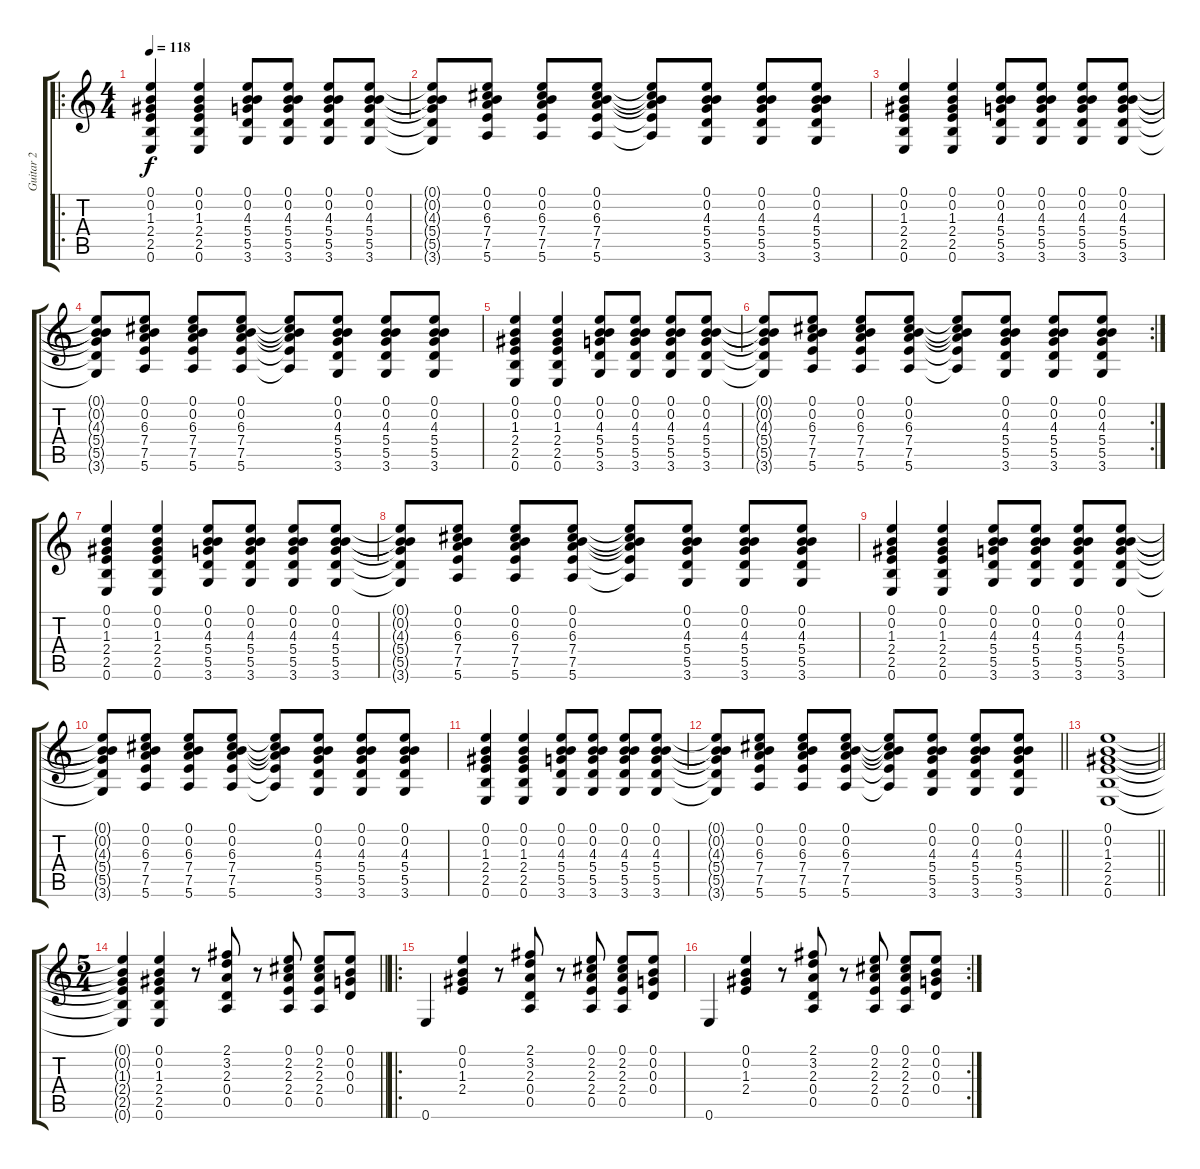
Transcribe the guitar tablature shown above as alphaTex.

\track ("Guitar 2" "Guitar 2") {instrument overdrivenguitar}
\staff {score tabs}
\tuning (E4 B3 G3 D3 A2 E2) {hide}
\ro
\ts (4 4)
\tempo 118
\clef g2
\ks c
(0.1 0.2 1.3 2.4 2.5 0.6).4{dy f} (0.1 0.2 1.3 2.4 2.5 0.6).4 (0.1 0.2 4.3 5.4 5.5 3.6).8 (0.1 0.2 4.3 5.4 5.5 3.6).8 (0.1 0.2 4.3 5.4 5.5 3.6).8 (0.1 0.2 4.3 5.4 5.5 3.6).8 |
(0.1{t} 0.2{t} 4.3{t} 5.4{t} 5.5{t} 3.6{t}).8 (0.1 0.2 6.3 7.4 7.5 5.6).8 (0.1 0.2 6.3 7.4 7.5 5.6).8 (0.1 0.2 6.3 7.4 7.5 5.6).8 (0.1{t} 0.2{t} 6.3{t} 7.4{t} 7.5{t} 5.6{t}).8 (0.1 0.2 4.3 5.4 5.5 3.6).8 (0.1 0.2 4.3 5.4 5.5 3.6).8 (0.1 0.2 4.3 5.4 5.5 3.6).8 |
(0.1 0.2 1.3 2.4 2.5 0.6).4 (0.1 0.2 1.3 2.4 2.5 0.6).4 (0.1 0.2 4.3 5.4 5.5 3.6).8 (0.1 0.2 4.3 5.4 5.5 3.6).8 (0.1 0.2 4.3 5.4 5.5 3.6).8 (0.1 0.2 4.3 5.4 5.5 3.6).8 |
(0.1{t} 0.2{t} 4.3{t} 5.4{t} 5.5{t} 3.6{t}).8 (0.1 0.2 6.3 7.4 7.5 5.6).8 (0.1 0.2 6.3 7.4 7.5 5.6).8 (0.1 0.2 6.3 7.4 7.5 5.6).8 (0.1{t} 0.2{t} 6.3{t} 7.4{t} 7.5{t} 5.6{t}).8 (0.1 0.2 4.3 5.4 5.5 3.6).8 (0.1 0.2 4.3 5.4 5.5 3.6).8 (0.1 0.2 4.3 5.4 5.5 3.6).8 |
(0.1 0.2 1.3 2.4 2.5 0.6).4 (0.1 0.2 1.3 2.4 2.5 0.6).4 (0.1 0.2 4.3 5.4 5.5 3.6).8 (0.1 0.2 4.3 5.4 5.5 3.6).8 (0.1 0.2 4.3 5.4 5.5 3.6).8 (0.1 0.2 4.3 5.4 5.5 3.6).8 |
\rc 2
(0.1{t} 0.2{t} 4.3{t} 5.4{t} 5.5{t} 3.6{t}).8 (0.1 0.2 6.3 7.4 7.5 5.6).8 (0.1 0.2 6.3 7.4 7.5 5.6).8 (0.1 0.2 6.3 7.4 7.5 5.6).8 (0.1{t} 0.2{t} 6.3{t} 7.4{t} 7.5{t} 5.6{t}).8 (0.1 0.2 4.3 5.4 5.5 3.6).8 (0.1 0.2 4.3 5.4 5.5 3.6).8 (0.1 0.2 4.3 5.4 5.5 3.6).8 |
(0.1 0.2 1.3 2.4 2.5 0.6).4 (0.1 0.2 1.3 2.4 2.5 0.6).4 (0.1 0.2 4.3 5.4 5.5 3.6).8 (0.1 0.2 4.3 5.4 5.5 3.6).8 (0.1 0.2 4.3 5.4 5.5 3.6).8 (0.1 0.2 4.3 5.4 5.5 3.6).8 |
(0.1{t} 0.2{t} 4.3{t} 5.4{t} 5.5{t} 3.6{t}).8 (0.1 0.2 6.3 7.4 7.5 5.6).8 (0.1 0.2 6.3 7.4 7.5 5.6).8 (0.1 0.2 6.3 7.4 7.5 5.6).8 (0.1{t} 0.2{t} 6.3{t} 7.4{t} 7.5{t} 5.6{t}).8 (0.1 0.2 4.3 5.4 5.5 3.6).8 (0.1 0.2 4.3 5.4 5.5 3.6).8 (0.1 0.2 4.3 5.4 5.5 3.6).8 |
(0.1 0.2 1.3 2.4 2.5 0.6).4 (0.1 0.2 1.3 2.4 2.5 0.6).4 (0.1 0.2 4.3 5.4 5.5 3.6).8 (0.1 0.2 4.3 5.4 5.5 3.6).8 (0.1 0.2 4.3 5.4 5.5 3.6).8 (0.1 0.2 4.3 5.4 5.5 3.6).8 |
(0.1{t} 0.2{t} 4.3{t} 5.4{t} 5.5{t} 3.6{t}).8 (0.1 0.2 6.3 7.4 7.5 5.6).8 (0.1 0.2 6.3 7.4 7.5 5.6).8 (0.1 0.2 6.3 7.4 7.5 5.6).8 (0.1{t} 0.2{t} 6.3{t} 7.4{t} 7.5{t} 5.6{t}).8 (0.1 0.2 4.3 5.4 5.5 3.6).8 (0.1 0.2 4.3 5.4 5.5 3.6).8 (0.1 0.2 4.3 5.4 5.5 3.6).8 |
(0.1 0.2 1.3 2.4 2.5 0.6).4 (0.1 0.2 1.3 2.4 2.5 0.6).4 (0.1 0.2 4.3 5.4 5.5 3.6).8 (0.1 0.2 4.3 5.4 5.5 3.6).8 (0.1 0.2 4.3 5.4 5.5 3.6).8 (0.1 0.2 4.3 5.4 5.5 3.6).8 |
\barLineRight lightlight
(0.1{t} 0.2{t} 4.3{t} 5.4{t} 5.5{t} 3.6{t}).8 (0.1 0.2 6.3 7.4 7.5 5.6).8 (0.1 0.2 6.3 7.4 7.5 5.6).8 (0.1 0.2 6.3 7.4 7.5 5.6).8 (0.1{t} 0.2{t} 6.3{t} 7.4{t} 7.5{t} 5.6{t}).8 (0.1 0.2 4.3 5.4 5.5 3.6).8 (0.1 0.2 4.3 5.4 5.5 3.6).8 (0.1 0.2 4.3 5.4 5.5 3.6).8 |
\barLineRight lightlight
(0.1 0.2 1.3 2.4 2.5 0.6).1 |
\ts (5 4)
\barLineRight lightlight
(0.1{t} 0.2{t} 1.3{t} 2.4{t} 2.5{t} 0.6{t}).4 (0.1 0.2 1.3 2.4 2.5 0.6).4 r.8 (2.1 3.2 2.3 0.4 0.5).8 r.8 (0.1 2.2 2.3 2.4 0.5).8 (0.1 2.2 2.3 2.4 0.5).8 (0.1 0.2 0.3 0.4).8 |
\ro
0.6.4 (0.1 0.2 1.3 2.4).4 r.8 (2.1 3.2 2.3 0.4 0.5).8 r.8 (0.1 2.2 2.3 2.4 0.5).8 (0.1 2.2 2.3 2.4 0.5).8 (0.1 0.2 0.3 0.4).8 |
\rc 2
0.6.4 (0.1 0.2 1.3 2.4).4 r.8 (2.1 3.2 2.3 0.4 0.5).8 r.8 (0.1 2.2 2.3 2.4 0.5).8 (0.1 2.2 2.3 2.4 0.5).8 (0.1 0.2 0.3 0.4).8
